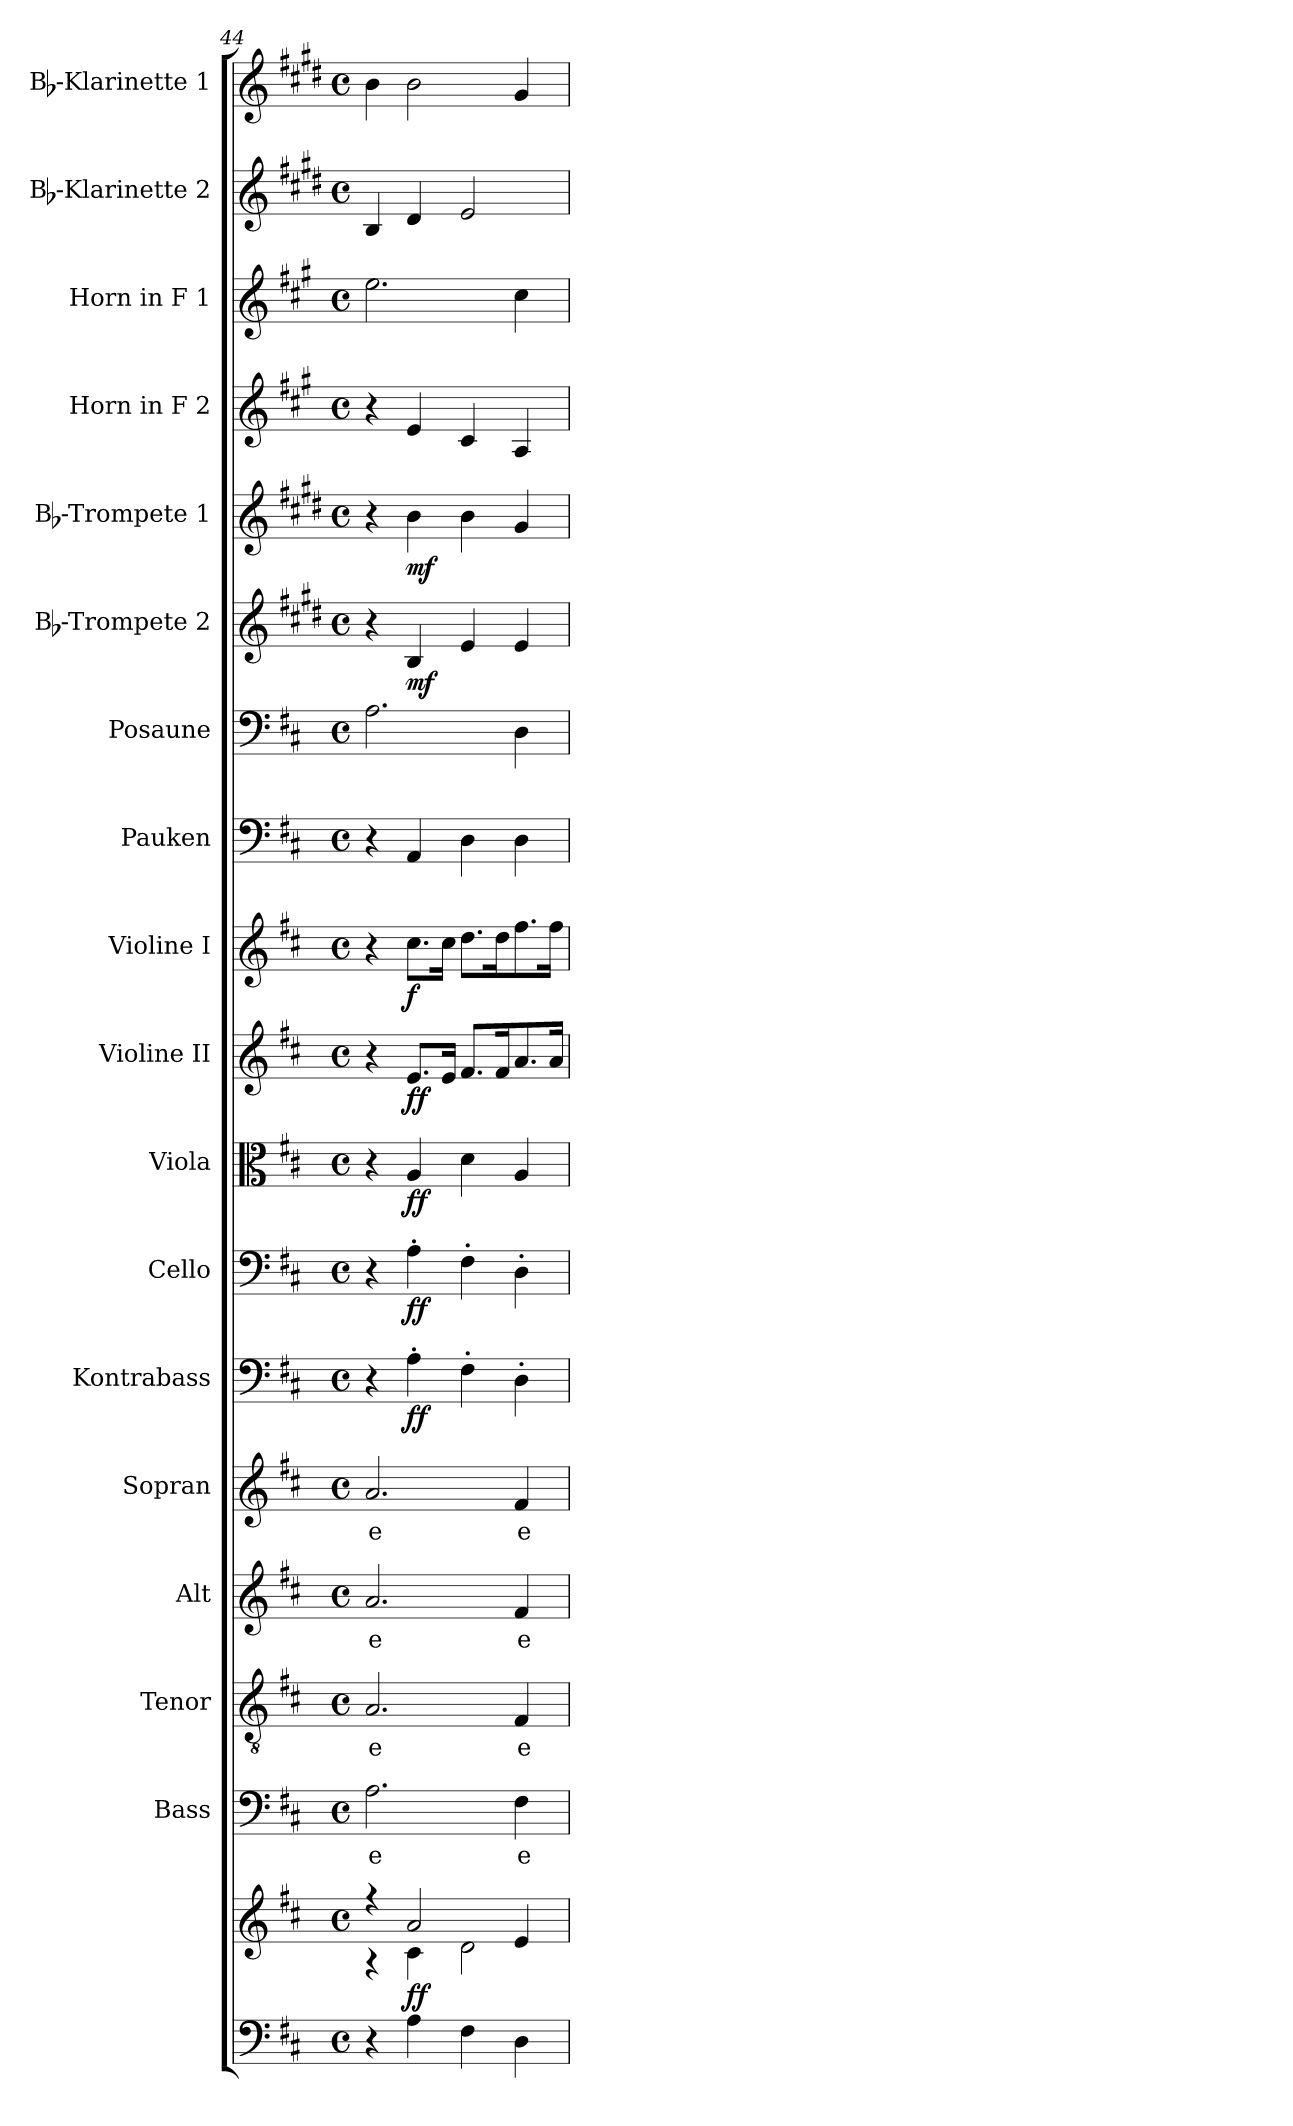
**kern	**kern	**dynam	**kern	**text	**kern	**text	**kern	**text	**kern	**text	**kern	**dynam	**kern	**dynam	**kern	**dynam	**kern	**dynam	**kern	**dynam	**kern	**kern	**kern	**dynam	**kern	**dynam	**kern	**kern	**kern	**kern
*part18	*part18	*part18	*part17	*part17	*part16	*part16	*part15	*part15	*part14	*part14	*part13	*part13	*part12	*part12	*part11	*part11	*part10	*part10	*part9	*part9	*part8	*part7	*part6	*part6	*part5	*part5	*part4	*part3	*part2	*part1
*staff19	*staff18	*staff18/19	*staff17	*staff17	*staff16	*staff16	*staff15	*staff15	*staff14	*staff14	*staff13	*staff13	*staff12	*staff12	*staff11	*staff11	*staff10	*staff10	*staff9	*staff9	*staff8	*staff7	*staff6	*staff6	*staff5	*staff5	*staff4	*staff3	*staff2	*staff1
*	*	*	*I"Bass	*	*I"Tenor	*	*I"Alt	*	*I"Sopran	*	*I"Kontrabass	*	*I"Cello	*	*I"Viola	*	*I"Violine II	*	*I"Violine I	*	*I"Pauken	*I"Posaune	*I"Bb-Trompete 2	*	*I"Bb-Trompete 1	*	*I"Horn in F 2	*I"Horn in F 1	*I"Bb-Klarinette 2	*I"Bb-Klarinette 1
*	*	*	*I'B.	*	*I'T.	*	*I'A.	*	*I'S.	*	*I'Kb.	*	*	*	*I'Vla.	*	*I'Vl. II	*	*I'Vl. I	*	*I'Pk.	*I'Pos.	*I'Bb Trp. 2	*	*I'Bb Trp. 1	*	*	*	*I'Bb Kl. 2	*I'Bb Kl. 1
*clefF4	*clefG2	*	*clefF4	*	*clefGv2	*	*clefG2	*	*clefG2	*	*clefF4	*	*clefF4	*	*clefC3	*	*clefG2	*	*clefG2	*	*clefF4	*clefF4	*clefG2	*	*clefG2	*	*clefG2	*clefG2	*clefG2	*clefG2
*	*	*	*	*	*	*	*	*	*	*	*ITrd7c12	*	*	*	*	*	*	*	*	*	*	*	*ITrd1c2	*	*ITrd1c2	*	*ITrd4c7	*ITrd4c7	*ITrd1c2	*ITrd1c2
*k[f#c#]	*k[f#c#]	*	*k[f#c#]	*	*k[f#c#]	*	*k[f#c#]	*	*k[f#c#]	*	*k[f#c#]	*	*k[f#c#]	*	*k[f#c#]	*	*k[f#c#]	*	*k[f#c#]	*	*k[f#c#]	*k[f#c#]	*k[f#c#]	*	*k[f#c#]	*	*k[f#c#]	*k[f#c#]	*k[f#c#]	*k[f#c#]
*D:	*D:	*	*D:	*	*D:	*	*D:	*	*D:	*	*D:	*	*D:	*	*D:	*	*D:	*	*D:	*	*D:	*D:	*D:	*	*D:	*	*D:	*D:	*D:	*D:
*M4/4	*M4/4	*	*M4/4	*	*M4/4	*	*M4/4	*	*M4/4	*	*M4/4	*	*M4/4	*	*M4/4	*	*M4/4	*	*M4/4	*	*M4/4	*M4/4	*M4/4	*	*M4/4	*	*M4/4	*M4/4	*M4/4	*M4/4
*met(c)	*met(c)	*	*met(c)	*	*met(c)	*	*met(c)	*	*met(c)	*	*met(c)	*	*met(c)	*	*met(c)	*	*met(c)	*	*met(c)	*	*met(c)	*met(c)	*met(c)	*	*met(c)	*	*met(c)	*met(c)	*met(c)	*met(c)
=44	=44	=44	=44	=44	=44	=44	=44	=44	=44	=44	=44	=44	=44	=44	=44	=44	=44	=44	=44	=44	=44	=44	=44	=44	=44	=44	=44	=44	=44	=44
*	*^	*	*	*	*	*	*	*	*	*	*	*	*	*	*	*	*	*	*	*	*	*	*	*	*	*	*	*	*	*
!	!	!	!	!	!LO:LY:b	!	!LO:LY:b	!	!LO:LY:b	!	!LO:LY:b	!	!	!	!	!	!	!	!	!	!	!	!	!	!	!	!	!	!	!	!
4r	4r	4r	.	2.A\	-e	2.A/	-e	2.a/	-e	2.a/	-e	4r	.	4r	.	4r	.	4r	.	4r	.	4r	2.A\	4r	.	4r	.	4r	2.a\	4A/	4a\
!	!	!	!LO:DY:b	!	!	!	!	!	!	!	!	!	!LO:DY:b	!	!LO:DY:b	!	!LO:DY:b	!	!LO:DY:b	!	!LO:DY:b	!	!	!	!LO:DY:b	!	!LO:DY:b	!	!	!	!
4A\	2a/	4c#\	ff	.	.	.	.	.	.	.	.	4AA'>\	ff	4A'>\	ff	4A/	ff	8.e/L	ff	8.cc#\L	f	4AA/	.	4A/	mf	4a\	mf	4A/	.	4c#/	2a\
.	.	.	.	.	.	.	.	.	.	.	.	.	.	.	.	.	.	16e/Jk	.	16cc#\Jk	.	.	.	.	.	.	.	.	.	.	.
4F#\	.	2d\	.	.	.	.	.	.	.	.	.	4FF#'>\	.	4F#'>\	.	4d\	.	8.f#/L	.	8.dd\L	.	4D\	.	4d/	.	4a\	.	4F#/	.	2d/	.
.	.	.	.	.	.	.	.	.	.	.	.	.	.	.	.	.	.	16f#/k	.	16dd\k	.	.	.	.	.	.	.	.	.	.	.
!	!	!	!	!	!LO:LY:b	!	!LO:LY:b	!	!LO:LY:b	!	!LO:LY:b	!	!	!	!	!	!	!	!	!	!	!	!	!	!	!	!	!	!	!	!
4D\	4e/	.	.	4F#\	e-	4F#/	e-	4f#/	e-	4f#/	e-	4DD'>\	.	4D'>\	.	4A/	.	8.a/	.	8.ff#\	.	4D\	4D\	4d/	.	4f#/	.	4D/	4f#\	.	4f#/
.	.	.	.	.	.	.	.	.	.	.	.	.	.	.	.	.	.	16a/Jk	.	16ff#\Jk	.	.	.	.	.	.	.	.	.	.	.
*	*v	*v	*	*	*	*	*	*	*	*	*	*	*	*	*	*	*	*	*	*	*	*	*	*	*	*	*	*	*	*	*
=	=	=	=	=	=	=	=	=	=	=	=	=	=	=	=	=	=	=	=	=	=	=	=	=	=	=	=	=	=	=
*-	*-	*-	*-	*-	*-	*-	*-	*-	*-	*-	*-	*-	*-	*-	*-	*-	*-	*-	*-	*-	*-	*-	*-	*-	*-	*-	*-	*-	*-	*-
